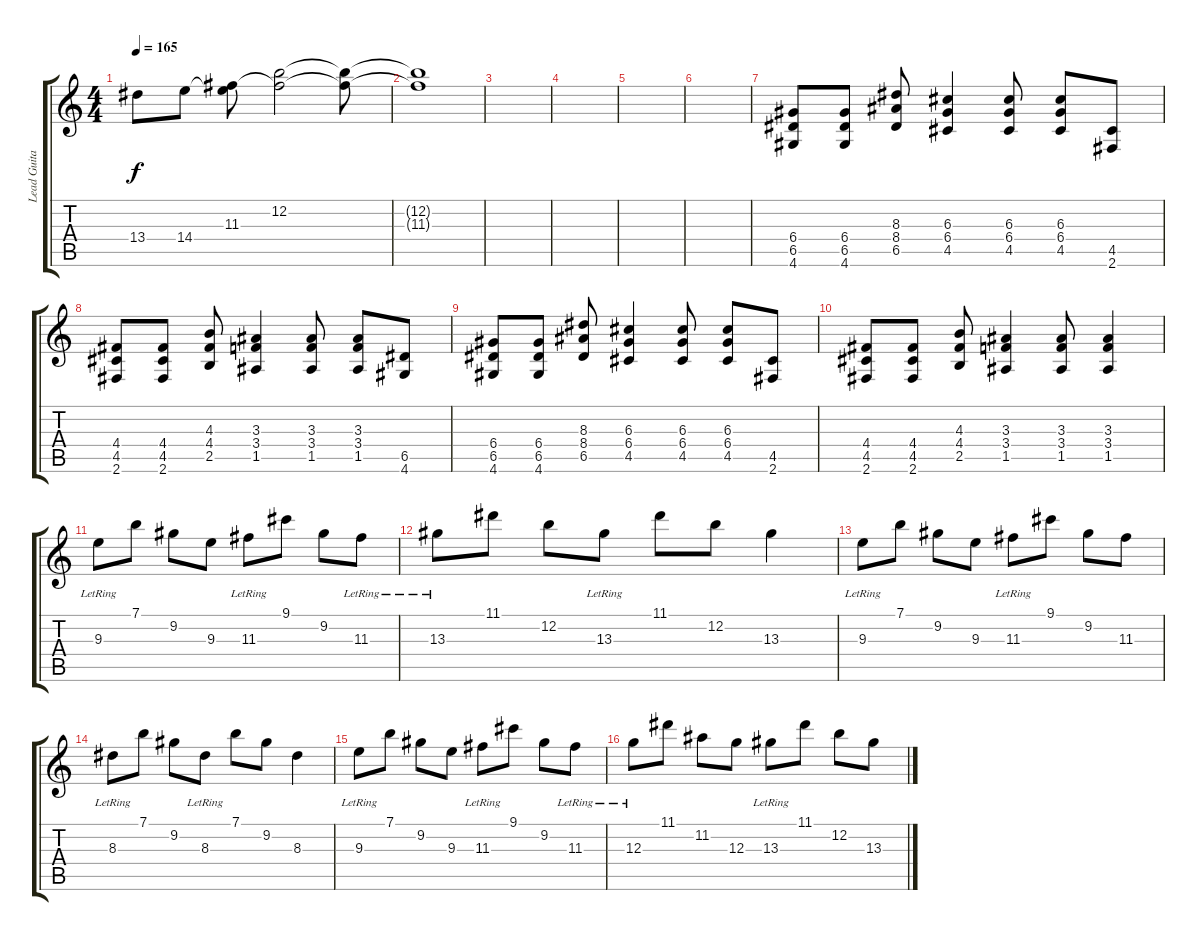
\track ("Lead Guitar" "Lead Guita") {instrument overdrivenguitar}
\staff {score tabs}
\tuning (E4 B3 G3 D3 A2 E2) {hide}
\ts (4 4)
\tempo 165
\clef g2
\ks c
13.4.8{dy f} 14.4.8 (11.3 14.4{t}).8 (12.2 11.3{t}).2 (12.2{t} 11.3{t}).8 |
(12.2{t} 11.3{t}).1 |
|
|
|
|
(6.4 6.5 4.6).8 (6.4 6.5 4.6).8 (8.3 8.4 6.5).8 (6.3 6.4 4.5).4 (6.3 6.4 4.5).8 (6.3 6.4 4.5).8 (4.5 2.6).8 |
(4.4 4.5 2.6).8 (4.4 4.5 2.6).8 (4.3 4.4 2.5).8 (3.3 3.4 1.5).4 (3.3 3.4 1.5).8 (3.3 3.4 1.5).8 (6.5 4.6).8 |
(6.4 6.5 4.6).8 (6.4 6.5 4.6).8 (8.3 8.4 6.5).8 (6.3 6.4 4.5).4 (6.3 6.4 4.5).8 (6.3 6.4 4.5).8 (4.5 2.6).8 |
(4.4 4.5 2.6).8 (4.4 4.5 2.6).8 (4.3 4.4 2.5).8 (3.3 3.4 1.5).4 (3.3 3.4 1.5).8 (3.3 3.4 1.5).4 |
9.3{lr}.8 7.1.8 9.2.8 9.3.8 11.3{lr}.8 9.1.8 9.2.8 11.3{lr}.8 |
13.3{lr}.8 11.1.8 12.2.8 13.3{lr}.8 11.1.8 12.2.8 13.3.4 |
9.3{lr}.8 7.1.8 9.2.8 9.3.8 11.3{lr}.8 9.1.8 9.2.8 11.3.8 |
8.3{lr}.8 7.1.8 9.2.8 8.3{lr}.8 7.1.8 9.2.8 8.3.4 |
9.3{lr}.8 7.1.8 9.2.8 9.3.8 11.3{lr}.8 9.1.8 9.2.8 11.3{lr}.8 |
12.3{lr}.8 11.1.8 11.2.8 12.3.8 13.3{lr}.8 11.1.8 12.2.8 13.3.8
